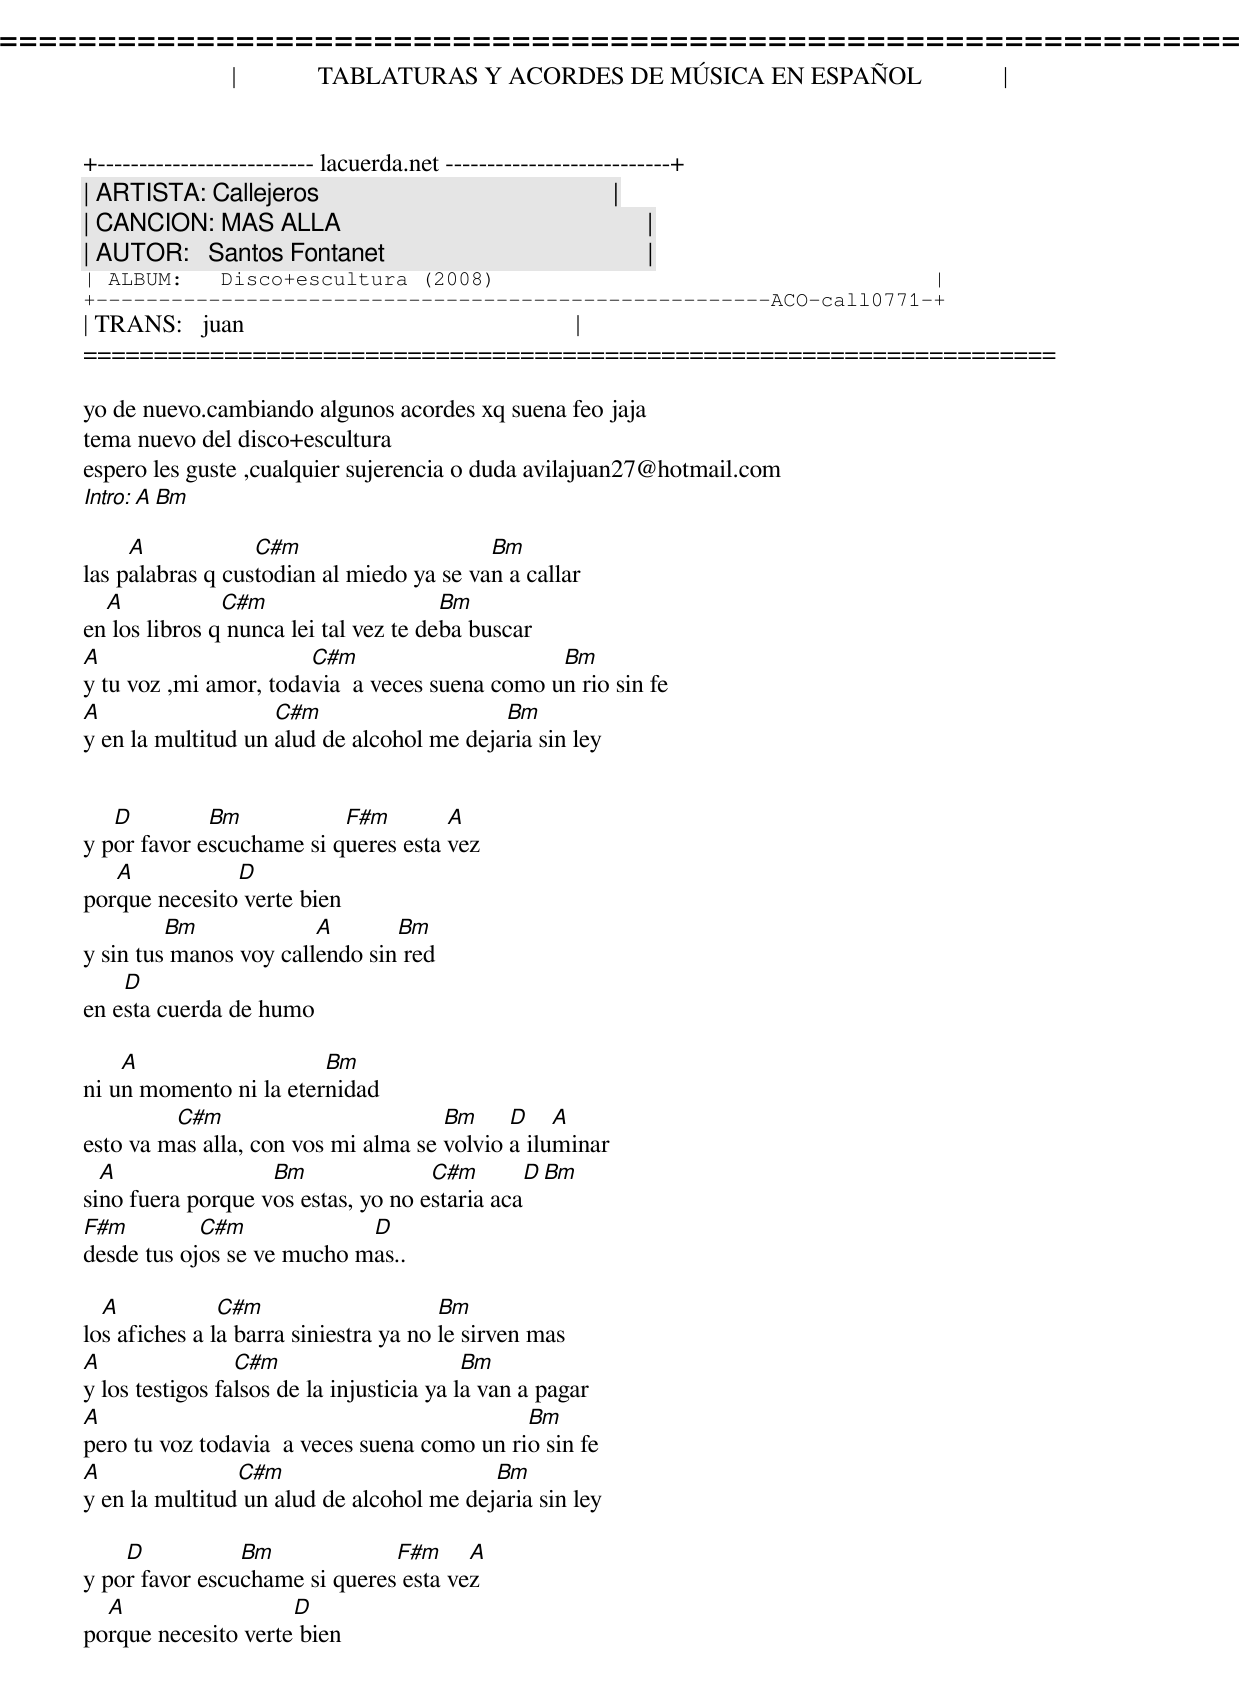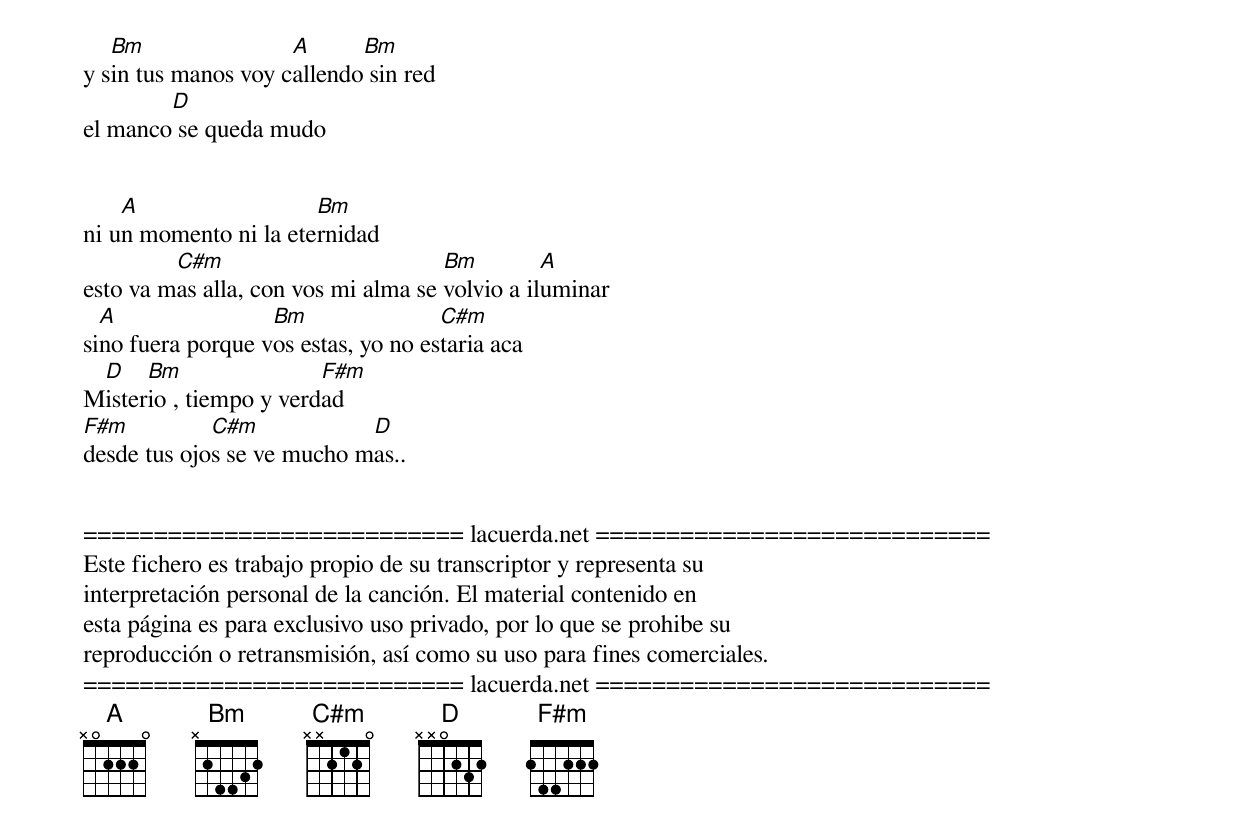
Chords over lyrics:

=====================================================================
|             TABLATURAS Y ACORDES DE MÚSICA EN ESPAÑOL             |
+-------------------------- lacuerda.net ---------------------------+
| ARTISTA: Callejeros                                               |
| CANCION: MAS ALLA                                                 |
| AUTOR:   Santos Fontanet                                          |
| ALBUM:   Disco+escultura (2008)                                   |
+------------------------------------------------------ACO-call0771-+
| TRANS:   juan                                                     |
=====================================================================

yo de nuevo.cambiando algunos acordes xq suena feo jaja
tema nuevo del disco+escultura
espero les guste ,cualquier sujerencia o duda avilajuan27@hotmail.com
Intro: A  Bm

     A            C#m                     Bm
las palabras q custodian al miedo ya se van a callar
  A            C#m                     Bm
en los libros q nunca lei tal vez te deba buscar
A                      C#m                      Bm
y tu voz ,mi amor, todavia  a veces suena como un rio sin fe
A                   C#m                    Bm
y en la multitud un alud de alcohol me dejaria sin ley


   D         Bm           F#m        A
y por favor escuchame si queres esta vez
   A           D
porque necesito verte bien
         Bm             A       Bm
y sin tus manos voy callendo sin red
    D
en esta cuerda de humo

    A                   Bm
ni un momento ni la eternidad
         C#m                         Bm     D    A
esto va mas alla, con vos mi alma se volvio a iluminar
  A                Bm               C#m       D   Bm
sino fuera porque vos estas, yo no estaria aca
F#m         C#m             D
desde tus ojos se ve mucho mas..

  A            C#m                     Bm
los afiches a la barra siniestra ya no le sirven mas
A                C#m                       Bm
y los testigos falsos de la injusticia ya la van a pagar
A                                            Bm
pero tu voz todavia  a veces suena como un rio sin fe
A               C#m                       Bm
y en la multitud un alud de alcohol me dejaria sin ley

    D           Bm             F#m     A
y por favor escuchame si queres esta vez
  A                  D
porque necesito verte bien
   Bm                A      Bm
y sin tus manos voy callendo sin red
        D
el manco se queda mudo


    A                  Bm
ni un momento ni la eternidad
         C#m                         Bm         A
esto va mas alla, con vos mi alma se volvio a iluminar
  A                Bm                C#m
sino fuera porque vos estas, yo no estaria aca
 D    Bm                F#m
Misterio , tiempo y verdad
F#m          C#m            D
desde tus ojos se ve mucho mas..


=========================== lacuerda.net ============================
Este fichero es trabajo propio de su transcriptor y representa su
interpretación personal de la canción. El material contenido en
esta página es para exclusivo uso privado, por lo que se prohibe su
reproducción o retransmisión, así como su uso para fines comerciales.
=========================== lacuerda.net ============================
